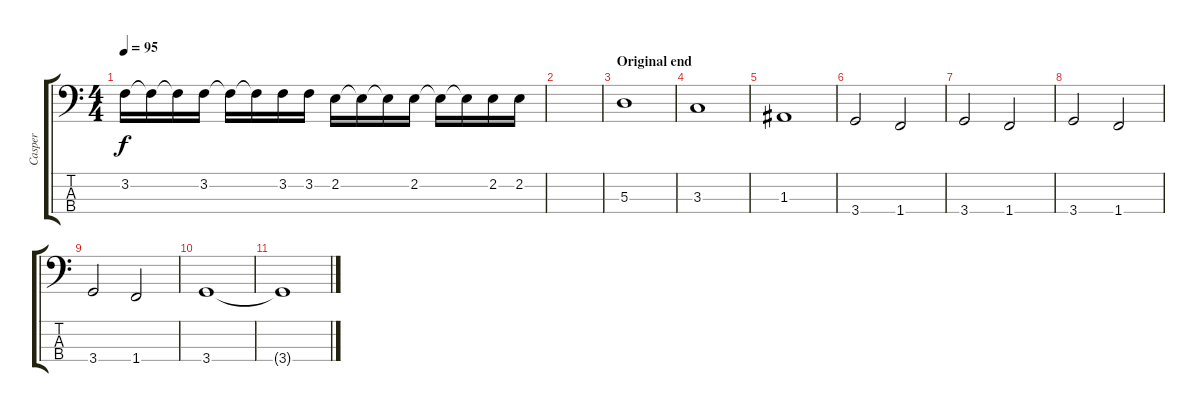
\track ("Casper" "Casper") {instrument electricbasspick}
\staff {score tabs}
\tuning (G2 D2 A1 E1) {hide}
\ts (4 4)
\tempo 95
\clef f4
\ks c
3.2.16{dy f} 3.2{t}.16 3.2{t}.16 3.2.16 3.2{t}.16 3.2{t}.16 3.2.16 3.2.16 2.2.16 2.2{t}.16 2.2{t}.16 2.2.16 2.2{t}.16 2.2{t}.16 2.2.16 2.2.16 |
|
\section ("" "Original end")
5.3.1 |
3.3.1 |
1.3.1 |
3.4.2 1.4.2 |
3.4.2 1.4.2 |
3.4.2 1.4.2 |
3.4.2 1.4.2 |
3.4.1 |
3.4{t}.1
